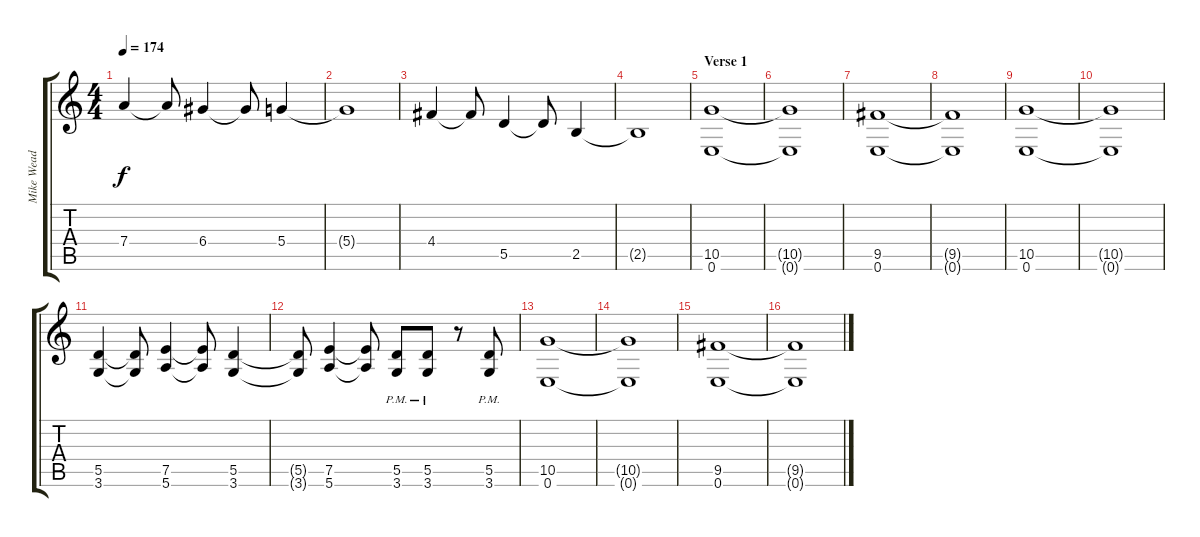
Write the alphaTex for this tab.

\track ("Mike Wead" "Mike Wead") {instrument distortionguitar}
\staff {score tabs}
\tuning (E4 B3 G3 D3 A2 E2) {hide}
\ts (4 4)
\tempo 174
\clef g2
\ks c
7.4.4{dy f} 7.4{t}.8 6.4.4 6.4{t}.8 5.4.4 |
5.4{t}.1 |
4.4.4 4.4{t}.8 5.5.4 5.5{t}.8 2.5.4 |
2.5{t}.1 |
\section ("" "Verse 1")
(10.5 0.6).1 |
(10.5{t} 0.6{t}).1 |
(9.5 0.6).1 |
(9.5{t} 0.6{t}).1 |
(10.5 0.6).1 |
(10.5{t} 0.6{t}).1 |
(5.5 3.6).4 (5.5{t} 3.6{t}).8 (7.5 5.6).4 (7.5{t} 5.6{t}).8 (5.5 3.6).4 |
(5.5{t} 3.6{t}).8 (7.5 5.6).4 (7.5{t} 5.6{t}).8 (5.5{pm} 3.6{pm}).8 (5.5{pm} 3.6{pm}).8 r.8 (5.5{pm} 3.6{pm}).8 |
(10.5 0.6).1 |
(10.5{t} 0.6{t}).1 |
(9.5 0.6).1 |
(9.5{t} 0.6{t}).1
